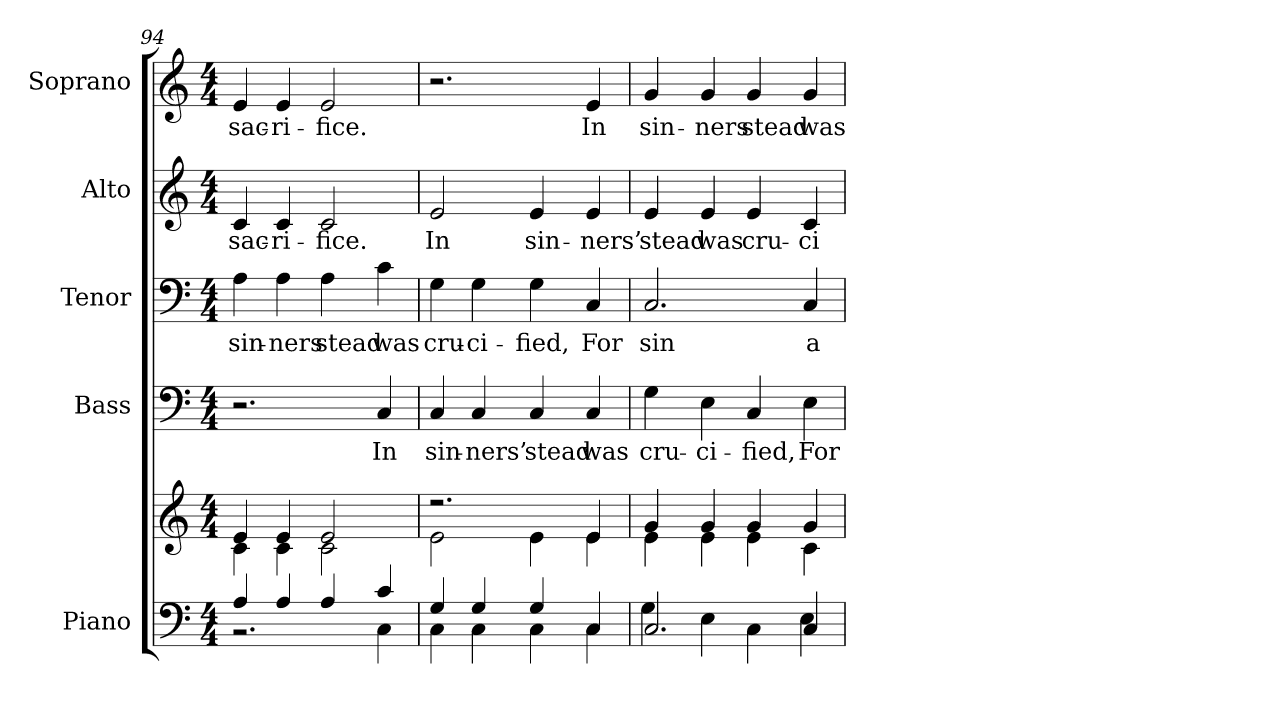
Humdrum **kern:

**kern	**kern	**kern	**text	**kern	**text	**kern	**text	**kern	**text
*part5	*part5	*part4	*part4	*part3	*part3	*part2	*part2	*part1	*part1
*staff6	*staff5	*staff4	*staff4	*staff3	*staff3	*staff2	*staff2	*staff1	*staff1
*I"Piano	*	*I"Bass	*	*I"Tenor	*	*I"Alto	*	*I"Soprano	*
*I'Pno.	*	*I'B.	*	*I'T.	*	*I'A.	*	*I'S.	*
*clefF4	*clefG2	*clefF4	*	*clefF4	*	*clefG2	*	*clefG2	*
*k[]	*k[]	*k[]	*	*k[]	*	*k[]	*	*k[]	*
*C:	*C:	*C:	*	*C:	*	*C:	*	*C:	*
*M4/4	*M4/4	*M4/4	*	*M4/4	*	*M4/4	*	*M4/4	*
=94	=94	=94	=94	=94	=94	=94	=94	=94	=94
*^	*^	*	*	*	*	*	*	*	*
!	!	!	!	!	!	!	!LO:LY:b:color=#000000	!	!	!	!
!	!	!	!	!	!	!	!	!	!LO:LY:b:color=#000000	!	!
!	!	!	!	!	!	!	!	!	!	!	!LO:LY:b:color=#000000
4Ai/	2.r	4ei/	4ci\	2.r	.	4Ai\	sin-	4ci/	sac-	4ei/	sac-
!	!	!	!	!	!	!	!LO:LY:b:color=#000000	!	!	!	!
!	!	!	!	!	!	!	!	!	!LO:LY:b:color=#000000	!	!
!	!	!	!	!	!	!	!	!	!	!	!LO:LY:b:color=#000000
4Ai/	.	4ei/	4ci\	.	.	4Ai\	-ners	4ci/	-ri-	4ei/	-ri-
!	!	!	!	!	!	!	!LO:LY:b:color=#000000	!	!	!	!
!	!	!	!	!	!	!	!	!	!LO:LY:b:color=#000000	!	!
!	!	!	!	!	!	!	!	!	!	!	!LO:LY:b:color=#000000
4Ai/	.	2ei/	2ci\	.	.	4Ai\	stead	2ci/	-fice.	2ei/	-fice.
!	!	!	!	!	!LO:LY:b:color=#000000	!	!	!	!	!	!
!	!	!	!	!	!	!	!LO:LY:b:color=#000000	!	!	!	!
4ci/	4Ci\	.	.	4Ci/	In	4ci\	was	.	.	.	.
=95	=95	=95	=95	=95	=95	=95	=95	=95	=95	=95	=95
!	!	!	!	!	!LO:LY:b:color=#000000	!	!	!	!	!	!
!	!	!	!	!	!	!	!LO:LY:b:color=#000000	!	!	!	!
!	!	!	!	!	!	!	!	!	!LO:LY:b:color=#000000	!	!
4Gi/	4Ci\	2.r	2ei\	4Ci/	sin-	4Gi\	cru-	2ei/	In	2.r	.
!	!	!	!	!	!LO:LY:b:color=#000000	!	!	!	!	!	!
!	!	!	!	!	!	!	!LO:LY:b:color=#000000	!	!	!	!
4Gi/	4Ci\	.	.	4Ci/	-ners’	4Gi\	-ci-	.	.	.	.
!	!	!	!	!	!LO:LY:b:color=#000000	!	!	!	!	!	!
!	!	!	!	!	!	!	!LO:LY:b:color=#000000	!	!	!	!
!	!	!	!	!	!	!	!	!	!LO:LY:b:color=#000000	!	!
4Gi/	4Ci\	.	4ei\	4Ci/	stead	4Gi\	-fied,	4ei/	sin-	.	.
!	!	!	!	!	!LO:LY:b:color=#000000	!	!	!	!	!	!
!	!	!	!	!	!	!	!LO:LY:b:color=#000000	!	!	!	!
!	!	!	!	!	!	!	!	!	!LO:LY:b:color=#000000	!	!
!	!	!	!	!	!	!	!	!	!	!	!LO:LY:b:color=#000000
4Ci/	4Ci\	4ei/	4ei\	4Ci/	was	4Ci/	For	4ei/	-ners’	4ei/	In
=96	=96	=96	=96	=96	=96	=96	=96	=96	=96	=96	=96
!	!	!	!	!	!LO:LY:b:color=#000000	!	!	!	!	!	!
!	!	!	!	!	!	!	!LO:LY:b:color=#000000	!	!	!	!
!	!	!	!	!	!	!	!	!	!LO:LY:b:color=#000000	!	!
!	!	!	!	!	!	!	!	!	!	!	!LO:LY:b:color=#000000
2.Ci/	4Gi\	4gi/	4ei\	4Gi\	cru-	2.Ci/	sin	4ei/	stead	4gi/	sin-
!	!	!	!	!	!LO:LY:b:color=#000000	!	!	!	!	!	!
!	!	!	!	!	!	!	!	!	!LO:LY:b:color=#000000	!	!
!	!	!	!	!	!	!	!	!	!	!	!LO:LY:b:color=#000000
.	4Ei\	4gi/	4ei\	4Ei\	-ci-	.	.	4ei/	was	4gi/	-ners
!	!	!	!	!	!LO:LY:b:color=#000000	!	!	!	!	!	!
!	!	!	!	!	!	!	!	!	!LO:LY:b:color=#000000	!	!
!	!	!	!	!	!	!	!	!	!	!	!LO:LY:b:color=#000000
.	4Ci\	4gi/	4ei\	4Ci/	-fied,	.	.	4ei/	cru-	4gi/	stead
!	!	!	!	!	!LO:LY:b:color=#000000	!	!	!	!	!	!
!	!	!	!	!	!	!	!LO:LY:b:color=#000000	!	!	!	!
!	!	!	!	!	!	!	!	!	!LO:LY:b:color=#000000	!	!
!	!	!	!	!	!	!	!	!	!	!	!LO:LY:b:color=#000000
4Ci/	4Ei\	4gi/	4ci\	4Ei\	For	4Ci/	a	4ci/	-ci-	4gi/	was
*v	*v	*	*	*	*	*	*	*	*	*	*
*	*v	*v	*	*	*	*	*	*	*	*
=	=	=	=	=	=	=	=	=	=
*-	*-	*-	*-	*-	*-	*-	*-	*-	*-
